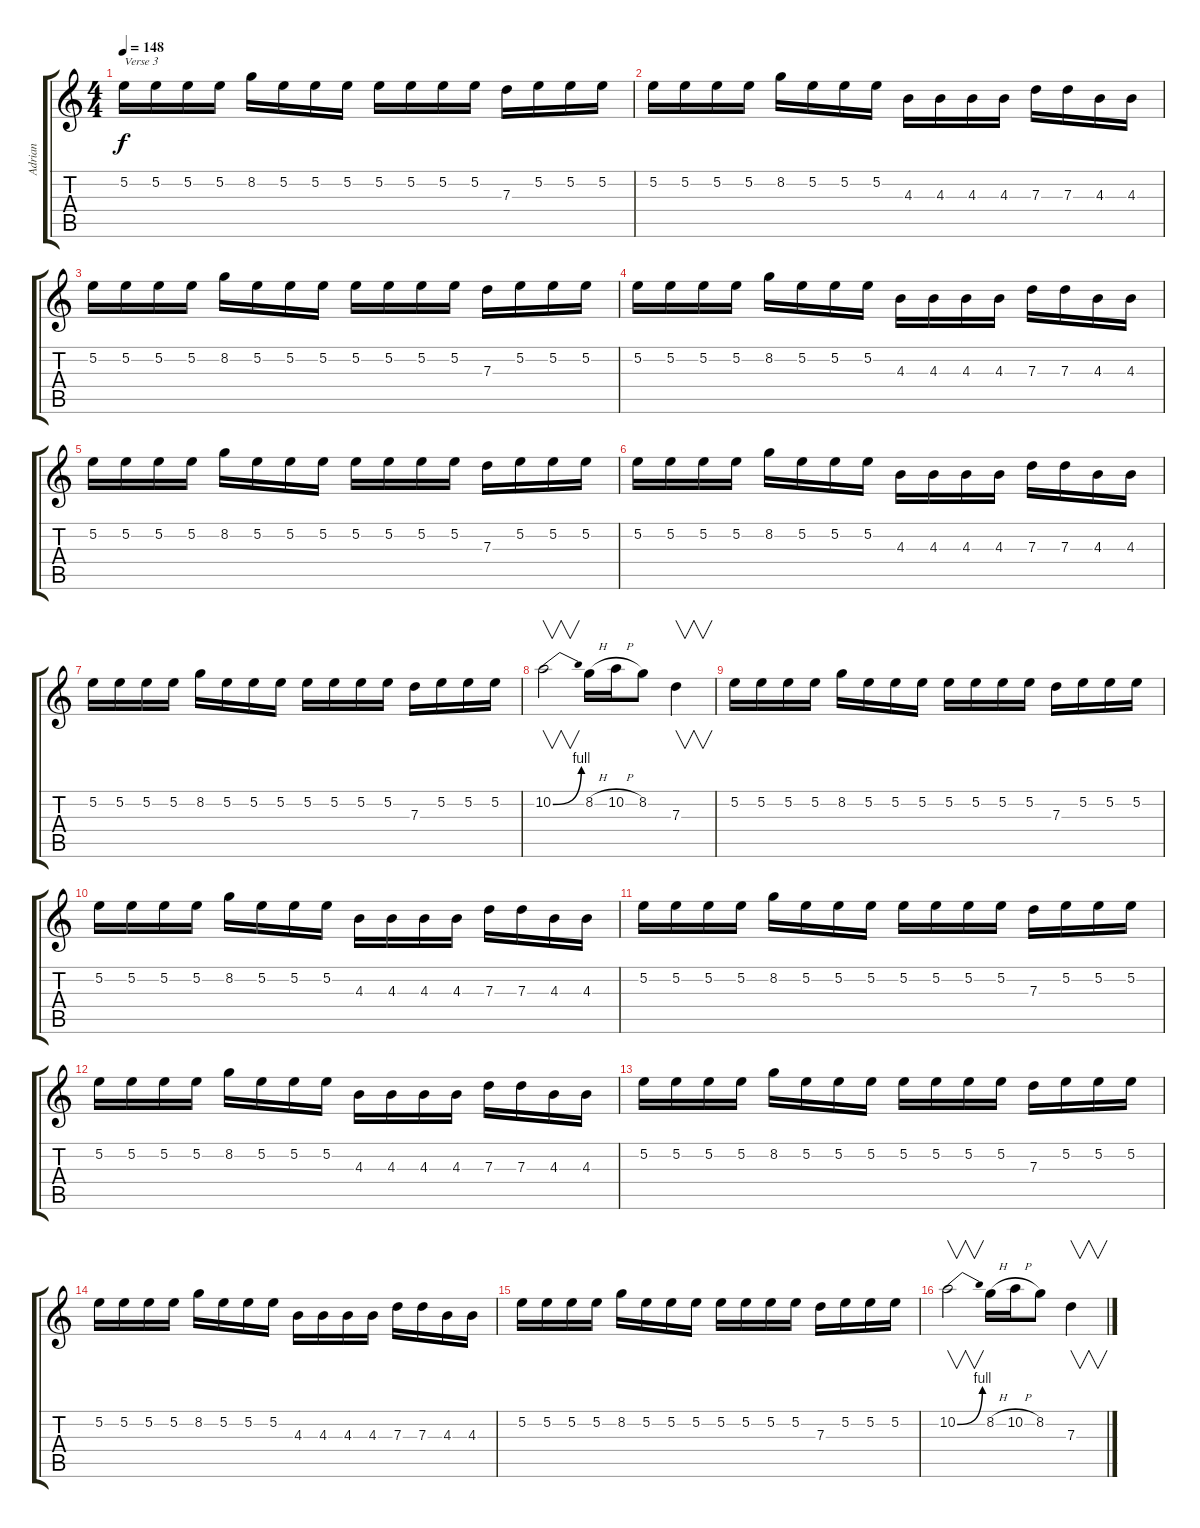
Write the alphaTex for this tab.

\track ("Adrian" "Adrian") {instrument distortionguitar}
\staff {score tabs}
\tuning (E4 B3 G3 D3 A2 E2) {hide}
\ts (4 4)
\tempo 148
\clef g2
\ks c
5.2.16{txt "Verse 3" dy f volume 14} 5.2.16 5.2.16 5.2.16 8.2.16 5.2.16 5.2.16 5.2.16 5.2.16 5.2.16 5.2.16 5.2.16 7.3.16 5.2.16 5.2.16 5.2.16 |
5.2.16 5.2.16 5.2.16 5.2.16 8.2.16 5.2.16 5.2.16 5.2.16 4.3.16 4.3.16 4.3.16 4.3.16 7.3.16 7.3.16 4.3.16 4.3.16 |
5.2.16 5.2.16 5.2.16 5.2.16 8.2.16 5.2.16 5.2.16 5.2.16 5.2.16 5.2.16 5.2.16 5.2.16 7.3.16 5.2.16 5.2.16 5.2.16 |
5.2.16 5.2.16 5.2.16 5.2.16 8.2.16 5.2.16 5.2.16 5.2.16 4.3.16 4.3.16 4.3.16 4.3.16 7.3.16 7.3.16 4.3.16 4.3.16 |
5.2.16 5.2.16 5.2.16 5.2.16 8.2.16 5.2.16 5.2.16 5.2.16 5.2.16 5.2.16 5.2.16 5.2.16 7.3.16 5.2.16 5.2.16 5.2.16 |
5.2.16 5.2.16 5.2.16 5.2.16 8.2.16 5.2.16 5.2.16 5.2.16 4.3.16 4.3.16 4.3.16 4.3.16 7.3.16 7.3.16 4.3.16 4.3.16 |
5.2.16 5.2.16 5.2.16 5.2.16 8.2.16 5.2.16 5.2.16 5.2.16 5.2.16 5.2.16 5.2.16 5.2.16 7.3.16 5.2.16 5.2.16 5.2.16 |
10.2{be (bend 0 0 60 4)}.2{v} 8.2{h}.16 10.2{h}.16 8.2.8 7.3.4{v} |
5.2.16 5.2.16 5.2.16 5.2.16 8.2.16 5.2.16 5.2.16 5.2.16 5.2.16 5.2.16 5.2.16 5.2.16 7.3.16 5.2.16 5.2.16 5.2.16 |
5.2.16 5.2.16 5.2.16 5.2.16 8.2.16 5.2.16 5.2.16 5.2.16 4.3.16 4.3.16 4.3.16 4.3.16 7.3.16 7.3.16 4.3.16 4.3.16 |
5.2.16 5.2.16 5.2.16 5.2.16 8.2.16 5.2.16 5.2.16 5.2.16 5.2.16 5.2.16 5.2.16 5.2.16 7.3.16 5.2.16 5.2.16 5.2.16 |
5.2.16 5.2.16 5.2.16 5.2.16 8.2.16 5.2.16 5.2.16 5.2.16 4.3.16 4.3.16 4.3.16 4.3.16 7.3.16 7.3.16 4.3.16 4.3.16 |
5.2.16 5.2.16 5.2.16 5.2.16 8.2.16 5.2.16 5.2.16 5.2.16 5.2.16 5.2.16 5.2.16 5.2.16 7.3.16 5.2.16 5.2.16 5.2.16 |
5.2.16 5.2.16 5.2.16 5.2.16 8.2.16 5.2.16 5.2.16 5.2.16 4.3.16 4.3.16 4.3.16 4.3.16 7.3.16 7.3.16 4.3.16 4.3.16 |
5.2.16 5.2.16 5.2.16 5.2.16 8.2.16 5.2.16 5.2.16 5.2.16 5.2.16 5.2.16 5.2.16 5.2.16 7.3.16 5.2.16 5.2.16 5.2.16 |
10.2{be (bend 0 0 60 4)}.2{v} 8.2{h}.16 10.2{h}.16 8.2.8 7.3.4{v}
